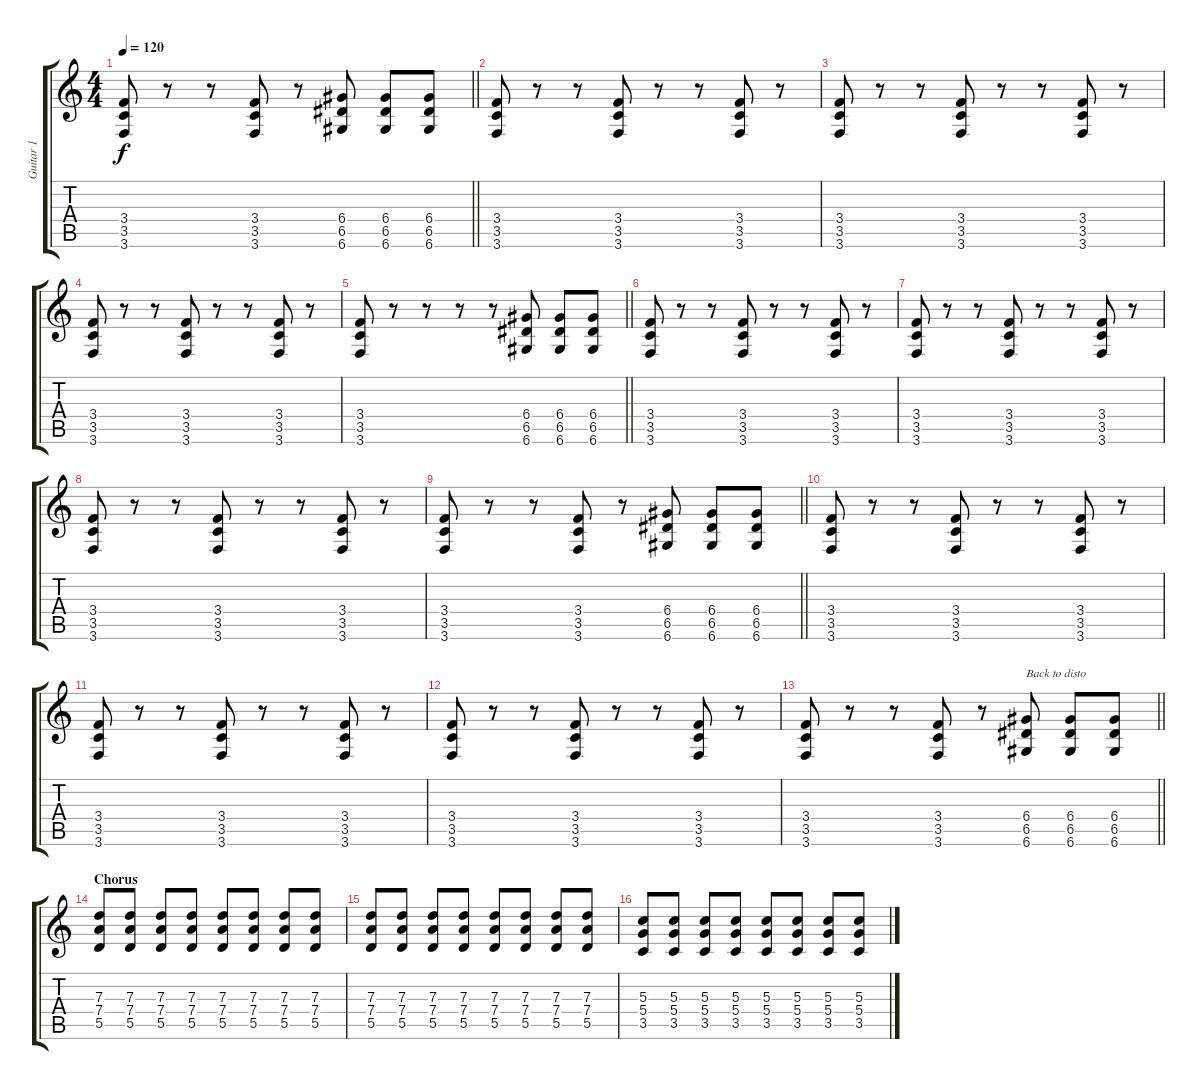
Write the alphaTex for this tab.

\track ("Guitar 1" "Guitar 1") {instrument distortionguitar}
\staff {score tabs}
\tuning (E4 B3 G3 D3 A2 D2) {hide}
\ts (4 4)
\tempo 120
\clef g2
\barLineRight lightlight
\ks c
(3.4 3.5 3.6).8{dy f} r.8 r.8 (3.4 3.5 3.6).8 r.8 (6.4 6.5 6.6).8 (6.4 6.5 6.6).8 (6.4 6.5 6.6).8 |
(3.4 3.5 3.6).8 r.8 r.8 (3.4 3.5 3.6).8 r.8 r.8 (3.4 3.5 3.6).8 r.8 |
(3.4 3.5 3.6).8 r.8 r.8 (3.4 3.5 3.6).8 r.8 r.8 (3.4 3.5 3.6).8 r.8 |
(3.4 3.5 3.6).8 r.8 r.8 (3.4 3.5 3.6).8 r.8 r.8 (3.4 3.5 3.6).8 r.8 |
\barLineRight lightlight
(3.4 3.5 3.6).8 r.8 r.8 r.8 r.8 (6.4 6.5 6.6).8 (6.4 6.5 6.6).8 (6.4 6.5 6.6).8 |
(3.4 3.5 3.6).8 r.8 r.8 (3.4 3.5 3.6).8 r.8 r.8 (3.4 3.5 3.6).8 r.8 |
(3.4 3.5 3.6).8 r.8 r.8 (3.4 3.5 3.6).8 r.8 r.8 (3.4 3.5 3.6).8 r.8 |
(3.4 3.5 3.6).8 r.8 r.8 (3.4 3.5 3.6).8 r.8 r.8 (3.4 3.5 3.6).8 r.8 |
\barLineRight lightlight
(3.4 3.5 3.6).8 r.8 r.8 (3.4 3.5 3.6).8 r.8 (6.4 6.5 6.6).8 (6.4 6.5 6.6).8 (6.4 6.5 6.6).8 |
(3.4 3.5 3.6).8 r.8 r.8 (3.4 3.5 3.6).8 r.8 r.8 (3.4 3.5 3.6).8 r.8 |
(3.4 3.5 3.6).8 r.8 r.8 (3.4 3.5 3.6).8 r.8 r.8 (3.4 3.5 3.6).8 r.8 |
(3.4 3.5 3.6).8 r.8 r.8 (3.4 3.5 3.6).8 r.8 r.8 (3.4 3.5 3.6).8 r.8 |
\barLineRight lightlight
(3.4 3.5 3.6).8 r.8 r.8 (3.4 3.5 3.6).8 r.8 (6.4 6.5 6.6).8{txt "Back to disto" instrument distortionguitar} (6.4 6.5 6.6).8 (6.4 6.5 6.6).8 |
\section ("" "Chorus")
(7.3 7.4 5.5).8 (7.3 7.4 5.5).8 (7.3 7.4 5.5).8 (7.3 7.4 5.5).8 (7.3 7.4 5.5).8 (7.3 7.4 5.5).8 (7.3 7.4 5.5).8 (7.3 7.4 5.5).8 |
(7.3 7.4 5.5).8 (7.3 7.4 5.5).8 (7.3 7.4 5.5).8 (7.3 7.4 5.5).8 (7.3 7.4 5.5).8 (7.3 7.4 5.5).8 (7.3 7.4 5.5).8 (7.3 7.4 5.5).8 |
(5.3 5.4 3.5).8 (5.3 5.4 3.5).8 (5.3 5.4 3.5).8 (5.3 5.4 3.5).8 (5.3 5.4 3.5).8 (5.3 5.4 3.5).8 (5.3 5.4 3.5).8 (5.3 5.4 3.5).8
